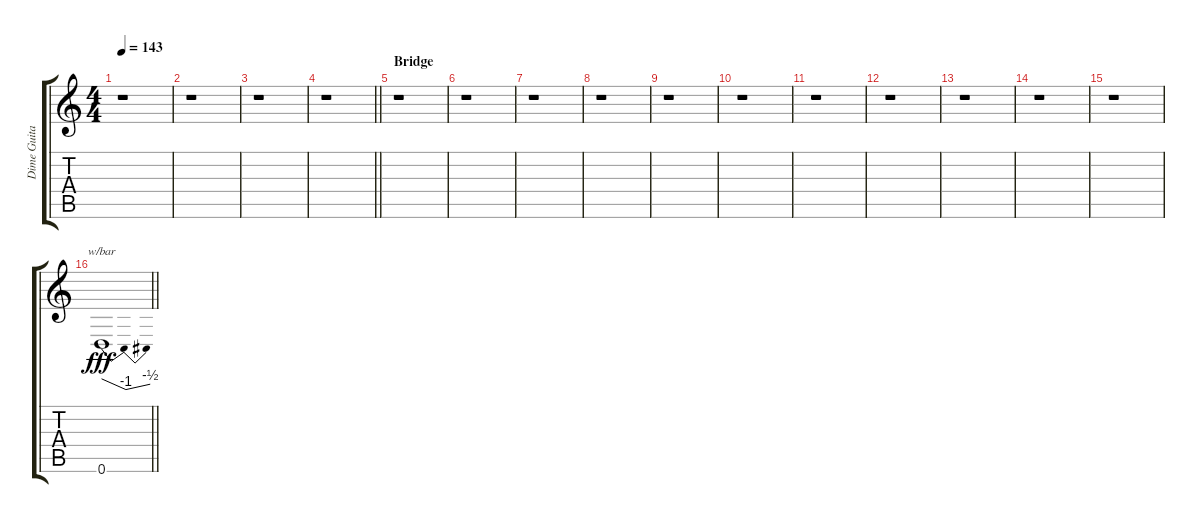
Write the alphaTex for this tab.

\track ("Dime Guitar 3" "Dime Guita") {instrument distortionguitar}
\staff {score tabs}
\tuning (D4 A3 F3 C3 G2 D2) {hide}
\ts (4 4)
\tempo 143
\clef g2
\ks c
r.1{dy fff} |
r.1 |
r.1 |
\barLineRight lightlight
r.1 |
\section ("" "Bridge")
r.1 |
r.1 |
r.1 |
r.1 |
r.1 |
r.1 |
r.1 |
r.1 |
r.1 |
r.1 |
r.1 |
\barLineRight lightlight
0.6.1{tbe (dip default 0 0 30 -4 60 -2)}
